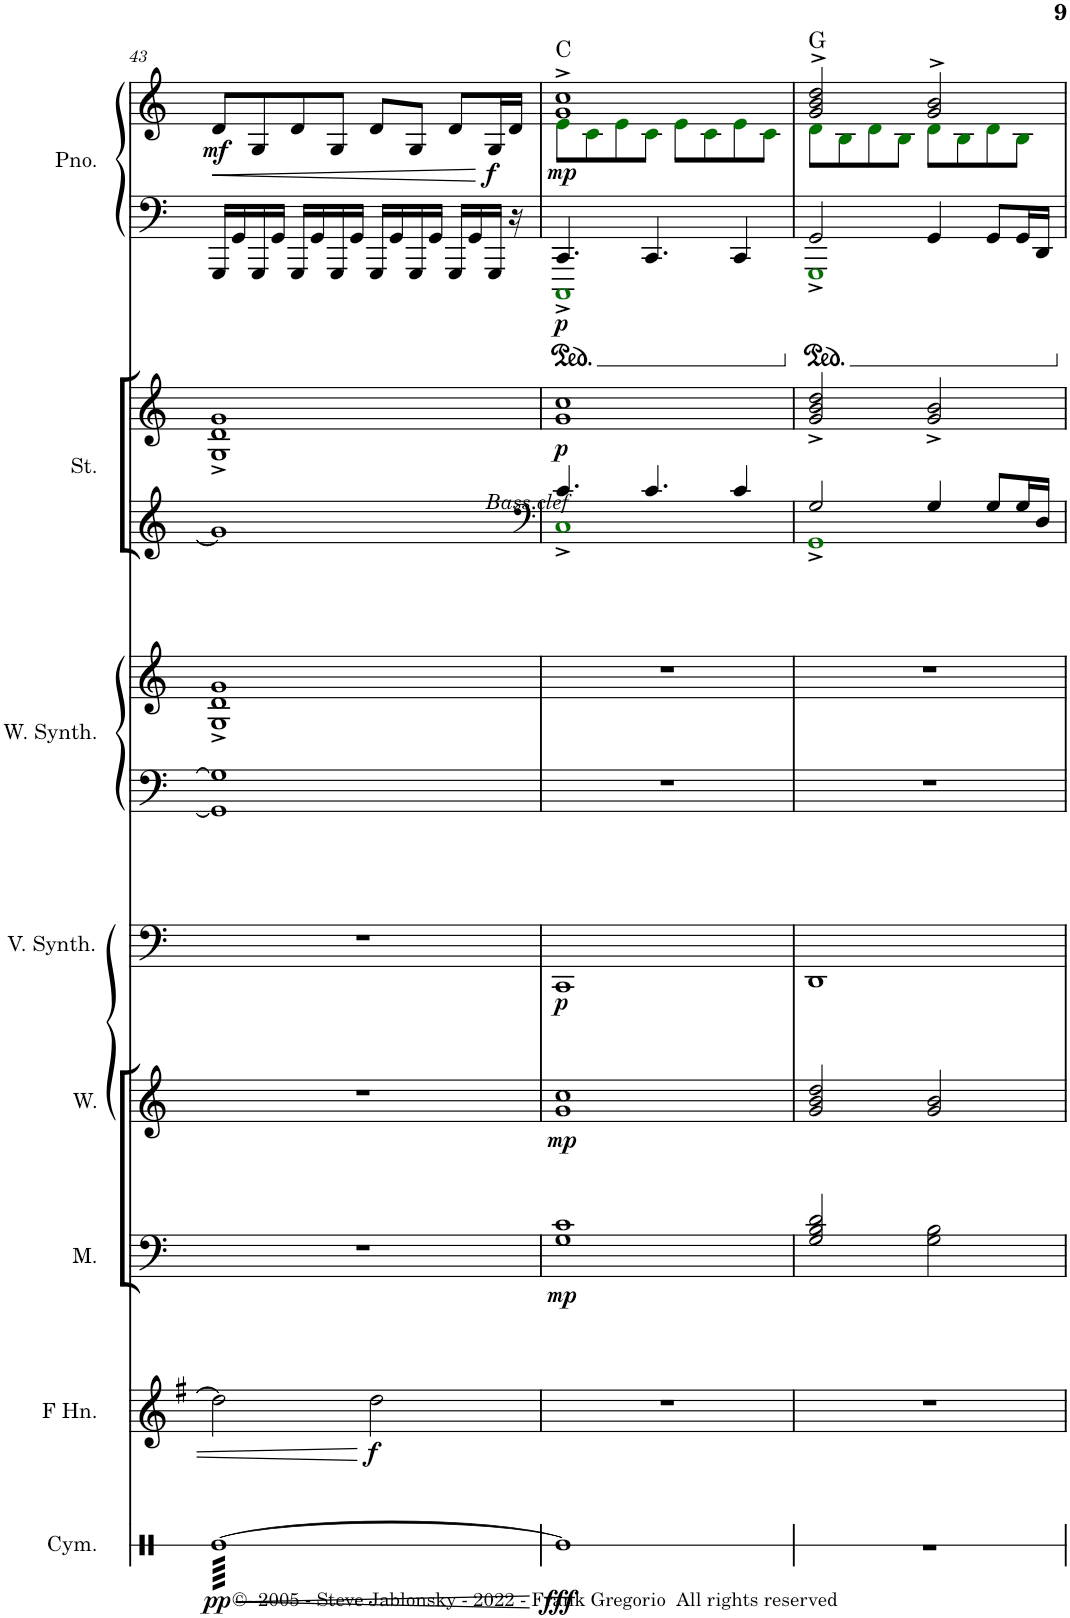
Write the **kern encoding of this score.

**kern	**dynam	**kern	**dynam	**kern	**dynam	**kern	**dynam	**kern	**kern	**kern	**kern	**dynam	**kern	**kern	**dynam	**harte
*part7	*part7	*part6	*part6	*part5	*part5	*part4	*part4	*part3	*part3	*part2	*part2	*part2	*part1	*part1	*part1	*part1
*staff10	*staff10	*staff9	*staff9	*staff8	*staff8	*staff7	*staff7	*staff6	*staff5	*staff4	*staff3	*staff3/4	*staff2	*staff1	*staff1/2	*
*I"Horn in F	*	*I"Men	*	*I"Women	*	*I"Vox Synthesizer 2	*	*I"Warm Synthesizer 1	*	*I"Strings	*	*	*I"Piano	*	*	*
*	*	*I'M.	*	*I'W.	*	*I'V. Synth.	*	*I'W. Synth.	*	*I'St.	*	*	*I'Pno.	*	*	*
!!LO:PB:g=z
*clefG2	*	*clefF4	*	*clefG2	*	*clefF4	*	*clefF4	*clefG2	*clefG2	*clefG2	*	*clefF4	*clefG2	*	*
*Trd4c7	*	*	*	*	*	*	*	*	*	*	*	*	*	*	*	*
*k[f#]	*	*k[]	*	*k[]	*	*k[]	*	*k[]	*k[]	*k[]	*k[]	*	*k[]	*k[]	*	*
*M4/4	*	*M4/4	*	*M4/4	*	*M4/4	*	*M4/4	*M4/4	*M4/4	*M4/4	*	*M4/4	*M4/4	*	*
=43	=43	=43	=43	=43	=43	=43	=43	=43	=43	=43	=43	=43	=43	=43	=43	=43
!	!	!	!	!	!	!	!	!	!	!	!	!	!	!	!LO:HP:b	!
!	!	!	!	!	!	!	!	!	!	!	!	!	!	!	!LO:DY:n=1:b	!
2dd\]	.	1r	.	1r	.	1r	.	1GG] 1G]	1G^ 1d^ 1g^	1g]	1G^ 1d^ 1g^	.	16GGG/LL	8d/L	< mf	.
.	.	.	.	.	.	.	.	.	.	.	.	.	16GG/	.	.	.
.	.	.	.	.	.	.	.	.	.	.	.	.	16GGG/	8G/	.	.
.	.	.	.	.	.	.	.	.	.	.	.	.	16GG/JJ	.	.	.
.	.	.	.	.	.	.	.	.	.	.	.	.	16GGG/LL	8d/	.	.
.	.	.	.	.	.	.	.	.	.	.	.	.	16GG/	.	.	.
.	.	.	.	.	.	.	.	.	.	.	.	.	16GGG/	8G/J	.	.
.	.	.	.	.	.	.	.	.	.	.	.	.	16GG/JJ	.	.	.
!	!LO:DY:b	!	!	!	!	!	!	!	!	!	!	!	!	!	!	!
2dd\	f	.	.	.	.	.	.	.	.	.	.	.	16GGG/LL	8d/L	.	.
.	.	.	.	.	.	.	.	.	.	.	.	.	16GG/	.	.	.
.	.	.	.	.	.	.	.	.	.	.	.	.	16GGG/	8G/J	.	.
.	.	.	.	.	.	.	.	.	.	.	.	.	16GG/JJ	.	.	.
.	.	.	.	.	.	.	.	.	.	.	.	.	16GGG/LL	8d/L	.	.
.	.	.	.	.	.	.	.	.	.	.	.	.	16GG/	.	.	.
!	!	!	!	!	!	!	!	!	!	!	!	!	!	!	!LO:DY:n=2:b	!
.	.	.	.	.	.	.	.	.	.	.	.	.	16GGG/JJ	16G/L	[ f	.
.	.	.	.	.	.	.	.	.	.	.	.	.	16r	16d/JJ	.	.
=44	=44	=44	=44	=44	=44	=44	=44	=44	=44	=44	=44	=44	=44	=44	=44	=44
*	*	*	*	*	*	*	*	*	*	*clefF4	*	*	*	*	*	*
*	*	*	*	*	*	*	*	*	*	*^	*	*	*^	*^	*	*
!	!	!	!	!	!	!	!	!	!	!LO:TX:b:i:t=Bass clef	!	!	!	!	!	!	!	!	!
!	!	!	!LO:DY:b	!	!LO:DY:b	!	!LO:DY:b	!	!	!	!	!	!LO:DY:b	!	!	!	!	!LO:DY:b=2	!
!	!	!	!	!	!	!	!	!	!	!	!	!	!	!	!	!	!	!LO:DY:n=1:b	!
1r	.	1G 1c	mp	1g 1cc	mp	1CC	p	1r	1r	4.c/	1C^i	1g 1cc	p	4.CC/	1CCC^i	1g^ 1cc^	8ei\L	p mp	C:maj
.	.	.	.	.	.	.	.	.	.	.	.	.	.	.	.	.	8ci\	.	.
.	.	.	.	.	.	.	.	.	.	.	.	.	.	.	.	.	8ei\	.	.
.	.	.	.	.	.	.	.	.	.	4.c/	.	.	.	4.CC^/	.	.	8ci\J	.	.
.	.	.	.	.	.	.	.	.	.	.	.	.	.	.	.	.	8ei\L	.	.
.	.	.	.	.	.	.	.	.	.	.	.	.	.	.	.	.	8ci\	.	.
.	.	.	.	.	.	.	.	.	.	4c/	.	.	.	4CC^/	.	.	8ei\	.	.
.	.	.	.	.	.	.	.	.	.	.	.	.	.	.	.	.	8ci\J	.	.
=45	=45	=45	=45	=45	=45	=45	=45	=45	=45	=45	=45	=45	=45	=45	=45	=45	=45	=45	=45
1r	.	2G/ 2B/ 2d/	.	2g/ 2b/ 2dd/	.	1DD	.	1r	1r	2G/	1GG^i	2g/^ 2b/^ 2dd/^	.	2GG/	1GGG^i	2g/^ 2b/^ 2dd/^	8di\L	.	G:maj
.	.	.	.	.	.	.	.	.	.	.	.	.	.	.	.	.	8Bi\	.	.
.	.	.	.	.	.	.	.	.	.	.	.	.	.	.	.	.	8di\	.	.
.	.	.	.	.	.	.	.	.	.	.	.	.	.	.	.	.	8Bi\J	.	.
.	.	2G\ 2B\	.	2g/ 2b/	.	.	.	.	.	4G/	.	2g/^ 2b/^	.	4GG/	.	2g/^ 2b/^	8di\L	.	.
.	.	.	.	.	.	.	.	.	.	.	.	.	.	.	.	.	8Bi\	.	.
.	.	.	.	.	.	.	.	.	.	8G/L	.	.	.	8GG/L	.	.	8di\	.	.
.	.	.	.	.	.	.	.	.	.	16G/L	.	.	.	16GG/L	.	.	8Bi\J	.	.
.	.	.	.	.	.	.	.	.	.	16D/JJ	.	.	.	16DD/JJ	.	.	.	.	.
*	*	*	*	*	*	*	*	*	*	*	*	*	*	*v	*v	*	*	*	*
*	*	*	*	*	*	*	*	*	*	*v	*v	*	*	*	*v	*v	*	*
=	=	=	=	=	=	=	=	=	=	=	=	=	=	=	=	=
*-	*-	*-	*-	*-	*-	*-	*-	*-	*-	*-	*-	*-	*-	*-	*-	*-
